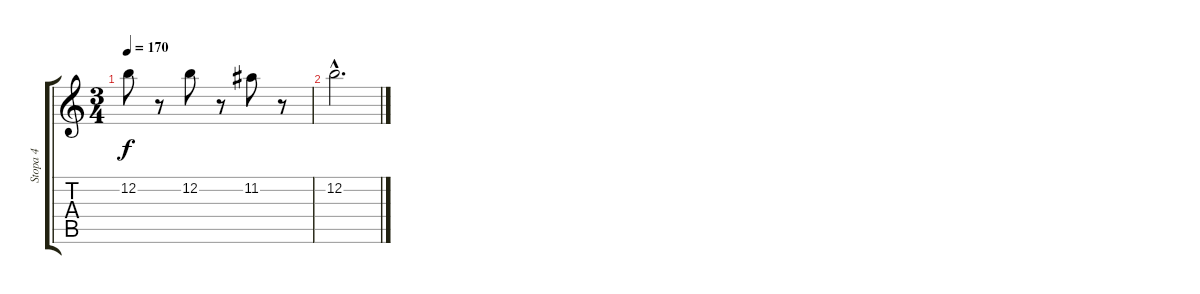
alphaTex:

\track ("Stopa 4" "Stopa 4") {instrument acousticguitarnylon}
\staff {score tabs}
\tuning (E4 B3 G3 D3 A2 E2) {hide}
\ts (3 4)
\tempo 170
\clef g2
\ks c
12.2.8{dy f} r.8 12.2.8 r.8 11.2.8 r.8 |
12.2{hac}.2{d}
